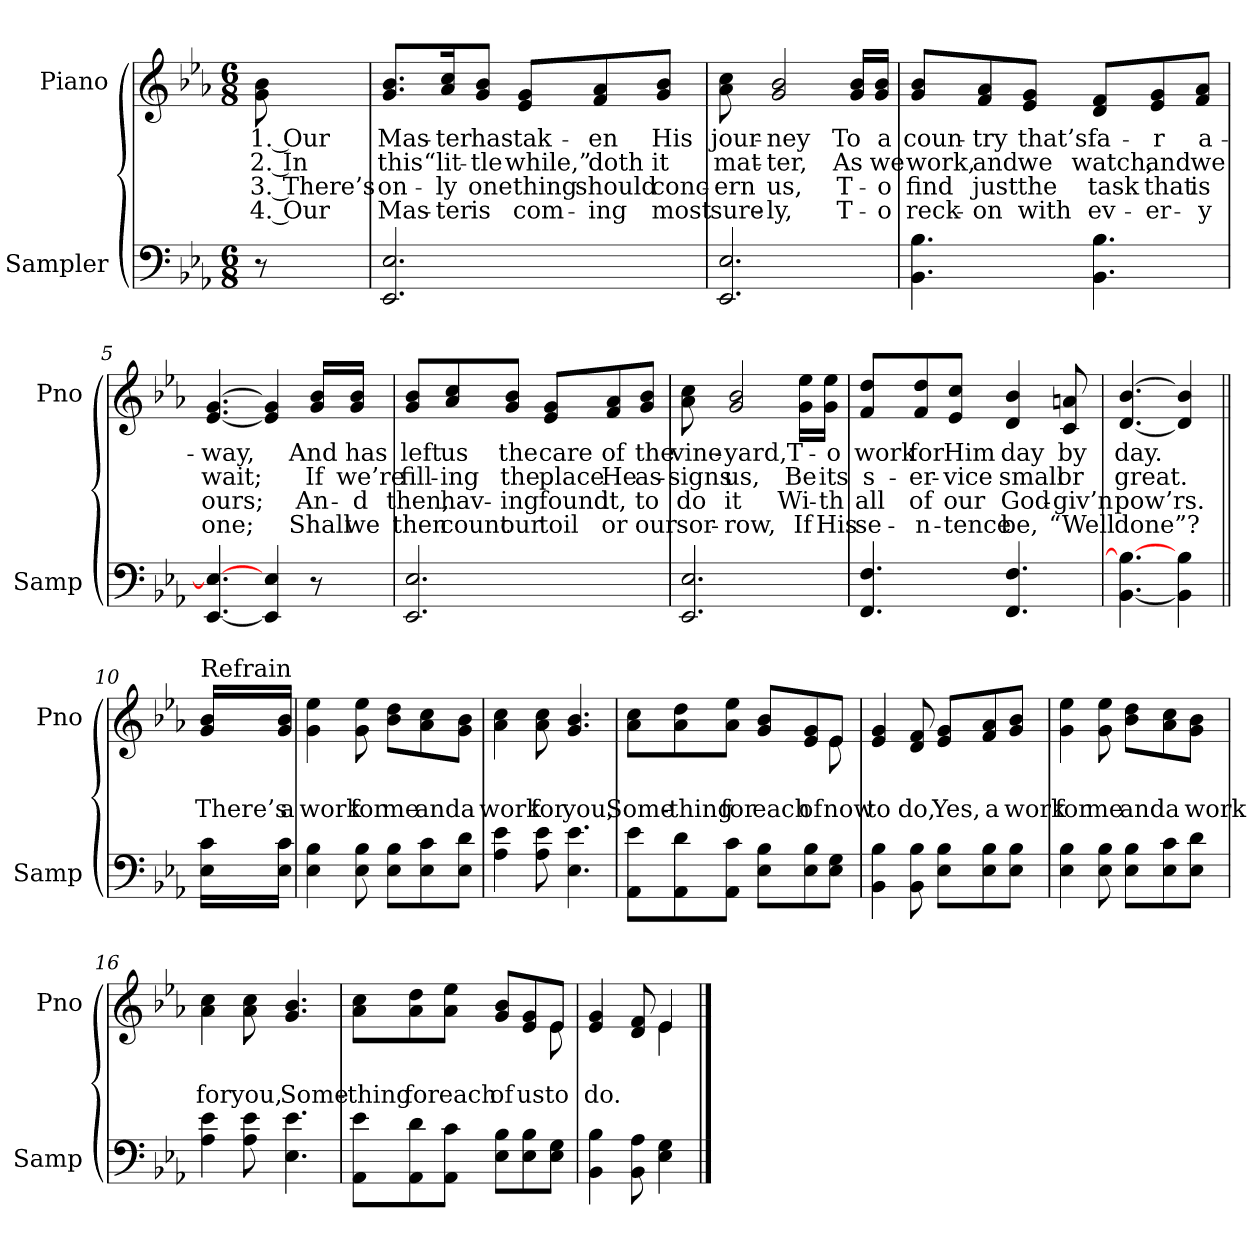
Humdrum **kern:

**kern	**kern	**text	**text	**text	**text
*part2	*part1	*part1	*part1	*part1	*part1
*staff2	*staff1	*staff1	*staff1	*staff1	*staff1
*I"Sampler	*I"Piano	*	*	*	*
*I'Samp	*I'Pno	*	*	*	*
*clefF4	*clefG2	*	*	*	*
*k[b-e-a-]	*k[b-e-a-]	*	*	*	*
*E-:	*E-:	*	*	*	*
*M6/8	*M6/8	*	*	*	*
=1	=1	=1	=1	=1	=1
8r	8g\ 8b-\	1. Our	2. In	3. There’s	4. Our
=2	=2	=2	=2	=2	=2
2.EE- 2.E-	8.g/ 8.b-/L	Mas-	this	on-	Mas-
.	16a-/ 16cc/K	-ter	“lit-	-ly	-ter
.	8g/ 8b-/J	has	-tle	one	is
.	8e-/ 8g/L	tak-	while,”	thing	com-
.	8f/ 8a-/	-en	doth	should	-ing
.	8g/ 8b-/J	His	it	conc-	most
=3	=3	=3	=3	=3	=3
2.EE- 2.E-	8a- 8cc	jour-	mat-	-ern	sure-
.	2g 2b-	-ney	-ter,	us,	-ly,
.	16g/ 16b-/LL	To	As	T-	T-
.	16g/ 16b-/JJ	a	we	-o	-o
=4	=4	=4	=4	=4	=4
4.BB- 4.B-	8g/ 8b-/L	coun-	work,	find	reck-
.	8f/ 8a-/	-try	and	just	-on
.	8e-/ 8g/J	that’s	we	the	with
4.BB- 4.B-	8d/ 8f/L	fa-	watch,	task	ev-
.	8e-/ 8g/	-r	and	that	-er-
.	8f/ 8a-/J	a-	we	is	-y
=5	=5	=5	=5	=5	=5
[4.EE- 4.E-_	[4.e- [4.g	-way,	wait;	ours;	one;
4EE-] 4E-	4e-] 4g]	.	.	.	.
8r	16g/ 16b-/LL	And	If	An-	Shall
.	16g/ 16b-/JJ	has	we’re	-d	we
=6	=6	=6	=6	=6	=6
2.EE- 2.E-	8g/ 8b-/L	left	fill-	then,	then
.	8a-/ 8cc/	us	-ing	hav-	count
.	8g/ 8b-/J	the	the	-ing	our
.	8e-/ 8g/L	care	place	found	toil
.	8f/ 8a-/	of	He	it,	or
.	8g/ 8b-/J	the	as-	to	our
=7	=7	=7	=7	=7	=7
2.EE- 2.E-	8a- 8cc	vine-	-signs	do	sor-
.	2g 2b-	-yard,	us,	it	-row,
.	16g\ 16ee-\LL	T-	Be	Wi-	If
.	16g\ 16ee-\JJ	-o	its	-th	His
=8	=8	=8	=8	=8	=8
4.FF 4.F	8f/ 8dd/L	work	s-	all	se-
.	8f/ 8dd/	for	-er-	of	-n-
.	8e-/ 8cc/J	Him	-vice	our	-tence
4.FF 4.F	4d 4b-	day	small	God-	be,
.	8c 8an	by	or	-giv’n	“Well
=9	=9	=9	=9	=9	=9
[4.BB- 4.B-_	[4.d [4.b-	day.	great.	pow’rs.	done”?
4BB-] 4B-	4d] 4b-]	.	.	.	.
=10||	=10||	=10||	=10||	=10||	=10||
!	!LO:TX:t=Refrain	!	!	!	!
16E-\ 16c\LL	16g/ 16b-/LL	.	There’s	.	.
16E-\ 16c\JJ	16g/ 16b-/JJ	.	a	.	.
=11	=11	=11	=11	=11	=11
4E- 4B-	4g 4ee-	.	work	.	.
8E- 8B-	8g 8ee-	.	for	.	.
8E-\ 8B-\L	8b-\ 8dd\L	.	me	.	.
8E-\ 8c\	8a-\ 8cc\	.	and	.	.
8E-\ 8d\J	8g\ 8b-\J	.	a	.	.
=12	=12	=12	=12	=12	=12
4A- 4e-	4a- 4cc	.	work	.	.
8A- 8e-	8a- 8cc	.	for	.	.
4.E- 4.e-	4.g 4.b-	.	you,	.	.
=13	=13	=13	=13	=13	=13
*	*^	*	*	*	*
8AA-\ 8e-\L	8a-\ 8cc\L	8ryy	.	Some-	.	.
*	*v	*v	*	*	*	*
8AA-\ 8d\	8a-\ 8dd\	.	-thing	.	.
8AA-\ 8c\J	8a-\ 8ee-\J	.	for	.	.
8E-\ 8B-\L	8g/ 8b-/L	.	each	.	.
8E-\ 8B-\	8e-/ 8g/	.	of	.	.
*	*^	*	*	*	*
8E-\ 8G\J	8e-/J	8e-	.	now	.	.
*	*v	*v	*	*	*	*
=14	=14	=14	=14	=14	=14
4BB- 4B-	4e- 4g	.	to	.	.
8BB- 8B-	8d 8f	.	do,	.	.
8E-\ 8B-\L	8e-/ 8g/L	.	Yes,	.	.
8E-\ 8B-\	8f/ 8a-/	.	a	.	.
8E-\ 8B-\J	8g/ 8b-/J	.	work	.	.
=15	=15	=15	=15	=15	=15
4E- 4B-	4g 4ee-	.	for	.	.
8E- 8B-	8g 8ee-	.	me	.	.
8E-\ 8B-\L	8b-\ 8dd\L	.	and	.	.
8E-\ 8c\	8a-\ 8cc\	.	a	.	.
8E-\ 8d\J	8g\ 8b-\J	.	work	.	.
=16	=16	=16	=16	=16	=16
4A- 4e-	4a- 4cc	.	for	.	.
8A- 8e-	8a- 8cc	.	you,	.	.
4.E- 4.e-	4.g 4.b-	.	Some-	.	.
=17	=17	=17	=17	=17	=17
*	*^	*	*	*	*
8AA-\ 8e-\L	8a-\ 8cc\L	8ryy	.	-thing	.	.
*	*v	*v	*	*	*	*
8AA-\ 8d\	8a-\ 8dd\	.	for	.	.
8AA-\ 8c\J	8a-\ 8ee-\J	.	each	.	.
8E-\ 8B-\L	8g/ 8b-/L	.	of	.	.
8E-\ 8B-\	8e-/ 8g/	.	us	.	.
*	*^	*	*	*	*
8E-\ 8G\J	8e-/J	8e-	.	to	.	.
=18	=18	=18	=18	=18	=18	=18
4BB- 4B-	4e- 4g	4.ryy	.	do.	.	.
8BB- 8A-	8d 8f	.	.	.	.	.
4E- 4G	4e-/	4e-	.	.	.	.
*	*v	*v	*	*	*	*
==	==	==	==	==	==
*-	*-	*-	*-	*-	*-
